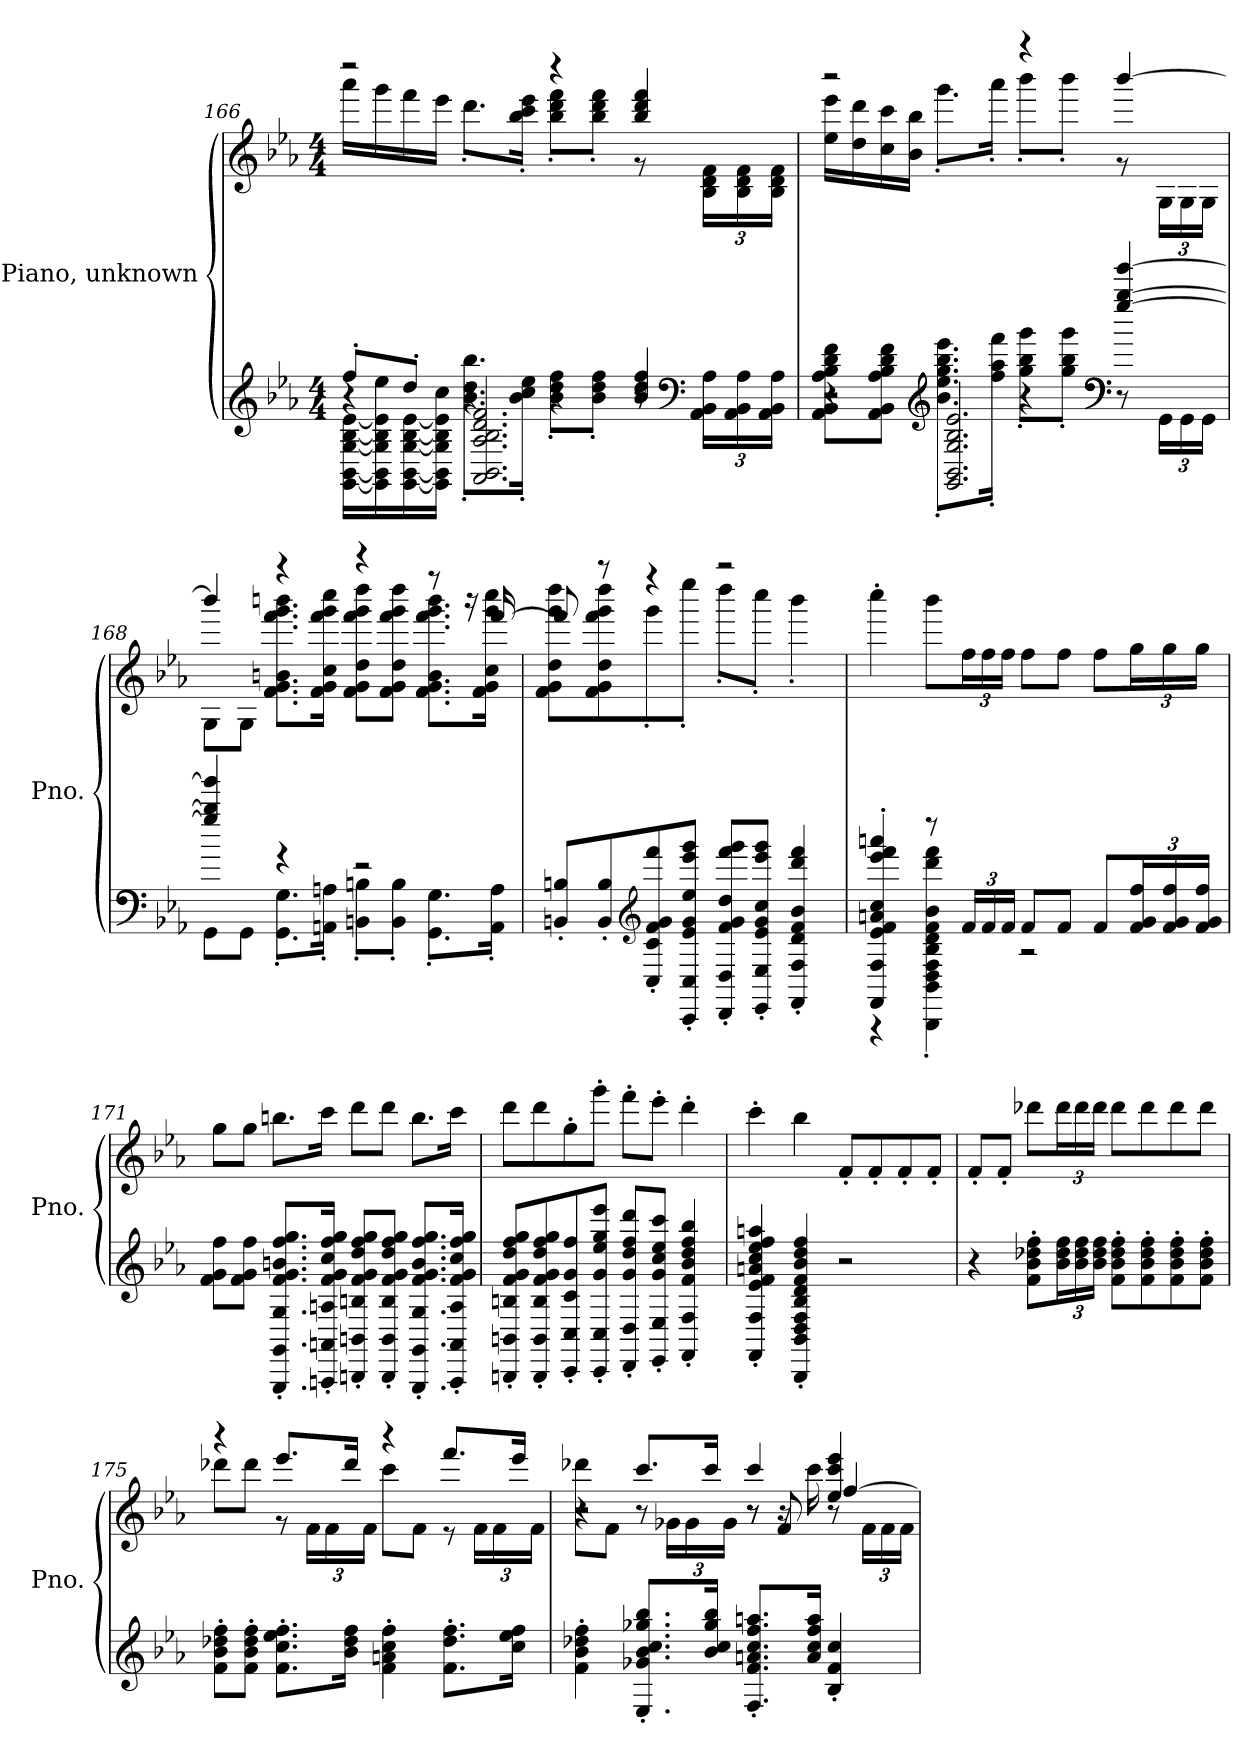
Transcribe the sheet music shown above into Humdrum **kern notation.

**kern	**kern
*part1	*part1
*staff2	*staff1
*I"Piano, unknown	*
*I'Pno.	*
!!LO:LB:g=z
*clefG2	*clefG2
*k[b-e-a-]	*k[b-e-a-]
*M4/4	*M4/4
=166	=166
*^	*^
*	*^	*	*
8ff'/L	[16GG\ [16BB-\ [16G\ [16B-\ [16e-\LL	4r	2r	16aaa-\LL
.	16GG\] 16BB-\] 16G\] 16B-\] 16e-\] 16ee-\	.	.	16ggg\
8dd'/J	[16GG\ [16BB-\ [16G\ [16B-\ [16e-\	.	.	16fff\
.	16GG\] 16BB-\] 16G\] 16B-\] 16e-\] 16cc\JJ	.	.	16eee-\JJ
4r	8.b-\' 8.dd\' 8.bb-\'L	2.AA-/ 2.BB-/ 2.A-/ 2.B-/ 2.d/ 2.f/	.	8.ddd'\L
.	16b-\' 16cc\' 16ee-\'Jk	.	.	16bb-\' 16ccc\' 16eee-\'Jk
4r	8b-\' 8dd\' 8ff\'L	.	4r	8bb-\' 8ddd\' 8fff\'L
.	8b-\' 8dd\' 8ff\'J	.	.	8bb-\' 8ddd\' 8fff\'J
4b-/ 4dd/ 4ff/	8r	.	4bb-/ 4ddd/ 4fff/	8r
*clefF4	*	*	*	*
*	*Xbrackettup	*	*	*Xbrackettup
.	24AA-\ 24BB-\ 24A-\LL	.	.	24B-\ 24d\ 24f\LL
.	24AA-\ 24BB-\ 24A-\	.	.	24B-\ 24d\ 24f\
.	24AA-\ 24BB-\ 24A-\JJ	.	.	24B-\ 24d\ 24f\JJ
=167	=167	=167	=167	=167
2r	8AA-\ 8BB-\ 8A-\ 8B-\ 8d\ 8f\L	4r	2r	16ee-\ 16eee-\LL
.	.	.	.	16dd\ 16ddd\
.	8AA-\ 8BB-\ 8A-\ 8B-\ 8d\ 8f\J	.	.	16cc\ 16ccc\
.	.	.	.	16b-\ 16bb-\JJ
*clefG2	*	*	*	*
.	8.b-\' 8.ee-\' 8.gg\' 8.bb-\' 8.eee-\'L	2.GG/ 2.BB-/ 2.G/ 2.B-/ 2.e-/	.	8.ggg'\L
.	16ff\' 16aa-\' 16fff\'Jk	.	.	16aaa-'\Jk
4r	8gg\' 8bb-\' 8ggg\'L	.	4r	8bbb-'\L
.	8gg\' 8bb-\' 8ggg\'J	.	.	8bbb-'\J
*clefF4	*	*	*	*
[4gg/ [4bb-/ [4ggg/	8r	.	[4bbb-/	8r
.	24GG\LL	.	.	24G\LL
.	24GG\	.	.	24G\
.	24GG\JJ	.	.	24G\JJ
*	*v	*v	*	*
!!LO:LB:g=z	!!
=168	=168	=168	=168
4gg/] 4bb-/] 4ggg/]	8GG\L	4bbb-/]	8G\L
.	8GG\J	.	8G\J
4r	8.GG\' 8.G\'L	4r	8.f\ 8.g\ 8.bn\ 8.fff\ 8.ggg\ 8.bbbn\L
.	16AAn\' 16An\'Jk	.	16f\ 16g\ 16cc\ 16fff\ 16ggg\ 16cccc\Jk
2r	8BBn\' 8Bn\'L	4r	8f\ 8g\ 8dd\ 8fff\ 8ggg\ 8dddd\L
.	8BB\' 8B\'J	.	8f\ 8g\ 8dd\ 8fff\ 8ggg\ 8dddd\J
.	8.GG\' 8.G\'L	8r	8.f\ 8.g\ 8.b\ 8.fff\ 8.ggg\ 8.bbb\L
.	.	16r	.
.	16AA\' 16A\'Jk	[16fff/	16f\ 16g\ 16cc\ 16ggg\ 16cccc\Jk
*v	*v	*	*
=169	=169	=169
8BBn/' 8Bn/'L	8fff/]	8f\ 8g\ 8dd\ 8ggg\ 8dddd\L
8BB/' 8B/'	8r	8f\ 8g\ 8dd\ 8fff\ 8ggg\ 8dddd\
*clefG2	*	*
8C/' 8c/' 8f/' 8g/' 8fff/'	4r	8ggg'\
8CC/' 8C/' 8e-/' 8g/' 8ee-/' 8eee-/' 8ggg/'J	.	8eeee-'\J
8DD/' 8D/' 8f/' 8g/' 8dd/' 8fff/' 8ggg/'L	2r	8dddd'\L
8EE-/' 8E-/' 8e-/' 8g/' 8cc/' 8eee-/' 8ggg/'J	.	8cccc'\J
4FF/' 4F/' 4d/' 4f/' 4b-/' 4ddd/' 4fff/'	.	4bbb-'\
*	*v	*v
!!LO:LB:g=z
=170	=170
*^	*
4FF/' 4F/' 4e-/' 4f/' 4an/' 4cc/' 4eee-/' 4fff/' 4aaan/'	4r	4cccc'\
8r	4BBB-\' 4BB-\' 4D\' 4F\' 4B-\' 4d\' 4f\' 4b-\' 4ddd\' 4fff\'	8bbb-\L
24f/LL	.	24ff\L
24f/	.	24ff\
24f/JJ	.	24ff\JJ
8f/L	2r	8ff\L
8f/J	.	8ff\J
8f/L	.	8ff\L
24f/ 24g/ 24ff/L	.	24gg\L
24f/ 24g/ 24ff/	.	24gg\
24f/ 24g/ 24ff/JJ	.	24gg\JJ
*v	*v	*
=171	=171
8f\ 8g\ 8ff\L	8gg\L
8f\ 8g\ 8ff\J	8gg\J
8.GGG/' 8.GG/' 8.G/' 8.f/' 8.g/' 8.bn/' 8.ff/' 8.gg/'L	8.bbn\L
16AAAn/' 16AAn/' 16An/' 16f/' 16g/' 16cc/' 16ff/' 16gg/'Jk	16ccc\Jk
8BBBn/' 8BBn/' 8Bn/' 8f/' 8g/' 8dd/' 8ff/' 8gg/'L	8ddd\L
8BBB/' 8BB/' 8B/' 8f/' 8g/' 8dd/' 8ff/' 8gg/'J	8ddd\J
8.GGG/' 8.GG/' 8.G/' 8.f/' 8.g/' 8.b/' 8.ff/' 8.gg/'L	8.bb\L
16AAA/' 16AA/' 16A/' 16f/' 16g/' 16cc/' 16ff/' 16gg/'Jk	16ccc\Jk
=172	=172
8BBBn/' 8BBn/' 8Bn/' 8f/' 8g/' 8dd/' 8ff/' 8gg/'L	8ddd\L
8BBB/' 8BB/' 8B/' 8f/' 8g/' 8dd/' 8ff/' 8gg/'	8ddd\
8CC/' 8C/' 8c/' 8g/' 8ff/'	8gg'\
8CC/' 8C/' 8g/' 8ee-/' 8gg/' 8eee-/'J	8ggg'\J
8DD/' 8D/' 8g/' 8dd/' 8ff/' 8ddd/'L	8fff'\L
8EE-/' 8E-/' 8g/' 8cc/' 8ee-/' 8ccc/'J	8eee-'\J
4FF/' 4F/' 4f/' 4b-/' 4dd/' 4ff/' 4bb-/'	4ddd'\
!!LO:PB:g=z
=173	=173
4FF/' 4F/' 4e-/' 4f/' 4an/' 4cc/' 4ee-/' 4ff/' 4aan/'	4ccc'\
4BBB-/' 4BB-/' 4D/' 4F/' 4B-/' 4d/' 4f/' 4b-/' 4dd/' 4ff/'	4bb-\
2r	8f'/L
.	8f'/
.	8f'/
.	8f'/J
=174	=174
4r	8f'/L
.	8f'/J
8f\' 8b-\' 8dd-X\' 8ff\'L	8ddd-X\L
24b-\ 24dd-\ 24ff\L	24ddd-\L
24b-\ 24dd-\ 24ff\	24ddd-\
24b-\ 24dd-\ 24ff\JJ	24ddd-\JJ
8f\' 8b-\' 8dd-\' 8ff\'L	8ddd-\L
8f\' 8b-\' 8dd-\' 8ff\'	8ddd-\
8f\' 8b-\' 8dd-\' 8ff\'	8ddd-\
8f\' 8b-\' 8dd-\' 8ff\'J	8ddd-\J
=175	=175
*	*^
8f\' 8b-\' 8dd-X\' 8ff\'L	4r	8ddd-X\L
8f\' 8b-\' 8dd-\' 8ff\'J	.	8ddd-\J
8.f\' 8.cc\' 8.ee-\' 8.ff\'L	8.eee-/L	8r
.	.	24f\LL
.	.	24f\
16b-\ 16dd-\ 16ff\Jk	16ddd-/Jk	.
.	.	24f\JJ
4f\' 4an\' 4cc\' 4ff\'	4r	8ccc\L
.	.	8f\J
8.f\' 8.dd-\' 8.ff\'L	8.fff/L	8r
.	.	24f\LL
.	.	24f\
16cc\ 16ee-\ 16ff\Jk	16eee-/Jk	.
.	.	24f\JJ
!!LO:LB:g=z
=176	=176	=176
*	*	*^
4f\' 4b-\' 4dd-X\' 4ff\'	4r	8ddd-X\L	2r
.	.	8f\J	.
8.E-/' 8.g-X/' 8.b-/' 8.cc/' 8.gg-X/' 8.bb-/'L	8.ccc/L	8r	.
.	.	24g-X\LL	.
.	.	24g-\	.
16b-/ 16cc/ 16gg-/ 16bb-/Jk	16ccc/Jk	.	.
.	.	24g-\JJ	.
8.F/' 8.f/' 8.an/' 8.cc/' 8.ff/' 8.aan/'L	4ccc/	8r	8r
.	.	16r	8f/
16a/ 16cc/ 16ff/ 16aa/Jk	.	16ccc\	.
4B-/' 4f/' 4cc/'	4ee-/ 4ccc/ 4eee-/	8r	[4ff/
.	.	24f\LL	.
.	.	24f\	.
.	.	24f\JJ	.
*	*v	*v	*v
=	=
*-	*-
